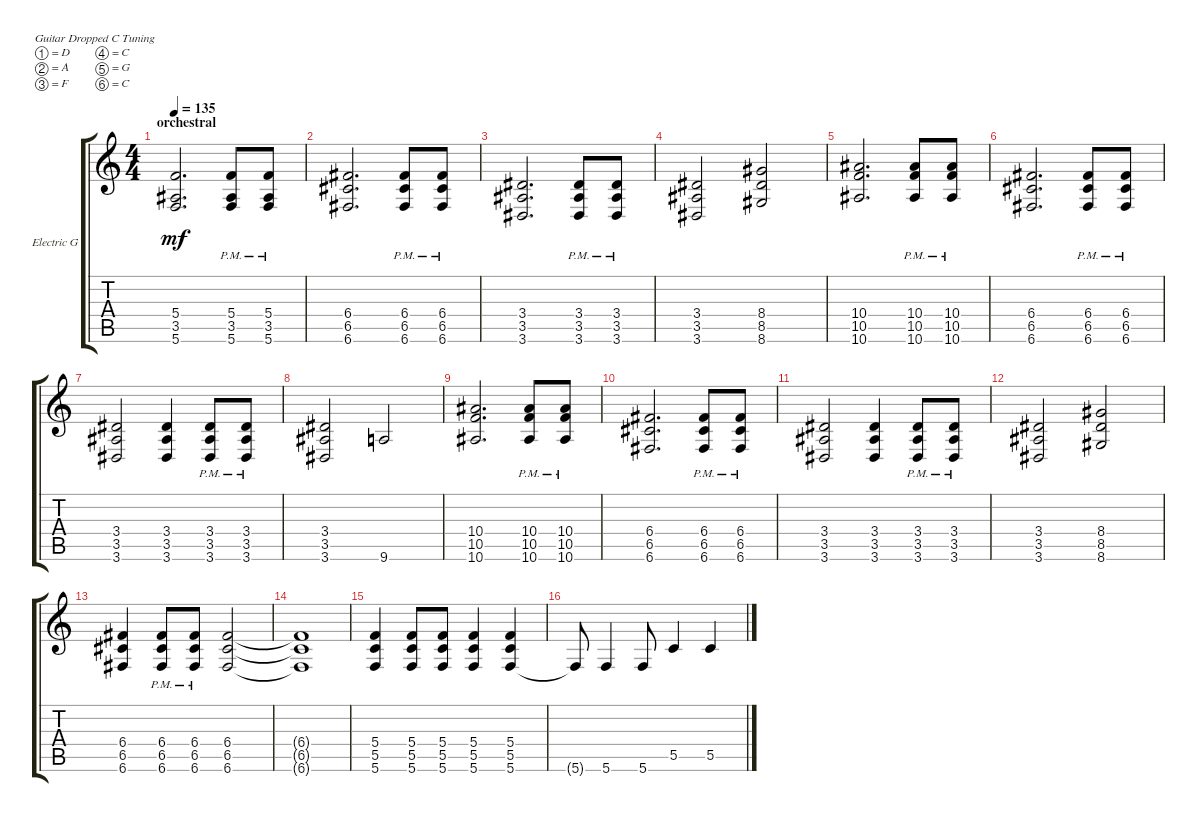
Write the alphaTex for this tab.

\defaultSystemsLayout 4
\bracketExtendMode groupsimilarinstruments
\firstSystemTrackNameOrientation horizontal
\otherSystemsTrackNameOrientation horizontal
\track ("Electric Guitar" "Electric G") {instrument distortionguitar}
\staff {score tabs}
\tuning (D4 A3 F3 C3 G2 C2)
\ts (4 4)
\section ("" "orchestral")
\tempo 135
\clef g2
\scale
1.11728
\ks c
(5.6 3.5 5.4).2{d dy mf} (5.6{pm} 3.5{pm} 5.4).8 (5.6{pm} 3.5{pm} 5.4).8 |
\scale
0.960908 (6.6 6.5 6.4).2{d} (6.6{pm} 6.5{pm} 6.4{pm}).8 (6.6{pm} 6.5{pm} 6.4{pm}).8 |
\scale
0.960908 (3.6 3.5 3.4).2{d} (3.6{pm} 3.5{pm} 3.4{pm}).8 (3.6{pm} 3.5{pm} 3.4{pm}).8 |
\scale
0.960908 (3.4 3.5 3.6).2 (8.6 8.5 8.4).2 |
\scale
1.11728 (10.6 10.5 10.4).2{d} (10.6{pm} 10.5{pm} 10.4{pm}).8 (10.6{pm} 10.5{pm} 10.4{pm}).8 |
\scale
0.960908 (6.6 6.5 6.4).2{d} (6.6{pm} 6.5{pm} 6.4{pm}).8 (6.6{pm} 6.5{pm} 6.4{pm}).8 |
\scale
0.960908 (3.6 3.5 3.4).2 (3.6 3.5 3.4).4 (3.6{pm} 3.5{pm} 3.4{pm}).8 (3.6{pm} 3.5{pm} 3.4{pm}).8 |
\scale
0.960908 (3.4 3.5 3.6).2 9.6.2 |
\scale
1.11728 (10.6 10.5 10.4).2{d} (10.6{pm} 10.5{pm} 10.4{pm}).8 (10.6{pm} 10.5{pm} 10.4{pm}).8 |
\scale
0.960908 (6.6 6.5 6.4).2{d} (6.6{pm} 6.5{pm} 6.4{pm}).8 (6.6{pm} 6.5{pm} 6.4{pm}).8 |
\scale
0.960908 (3.6 3.5 3.4).2 (3.6 3.5 3.4).4 (3.6{pm} 3.5{pm} 3.4{pm}).8 (3.6{pm} 3.5{pm} 3.4{pm}).8 |
\scale
0.960908 (3.4 3.5 3.6).2 (8.6 8.5 8.4).2 |
\scale
1.11728 (6.6 6.5 6.4).4 (6.4{pm} 6.5{pm} 6.6{pm}).8 (6.6{pm} 6.5{pm} 6.4{pm}).8 (6.4 6.5 6.6).2 |
\scale
0.960908 (6.4{t} 6.5{t} 6.6{t}).1 |
\scale
0.960908 (5.6 5.5 5.4).4 (5.4 5.5 5.6).8 (5.6 5.5 5.4).8 (5.4 5.5 5.6).4 (5.6 5.5 5.4).4 |
\scale
0.960908 5.6{t}.8 5.6.4 5.6.8 5.5.4 5.5.4
